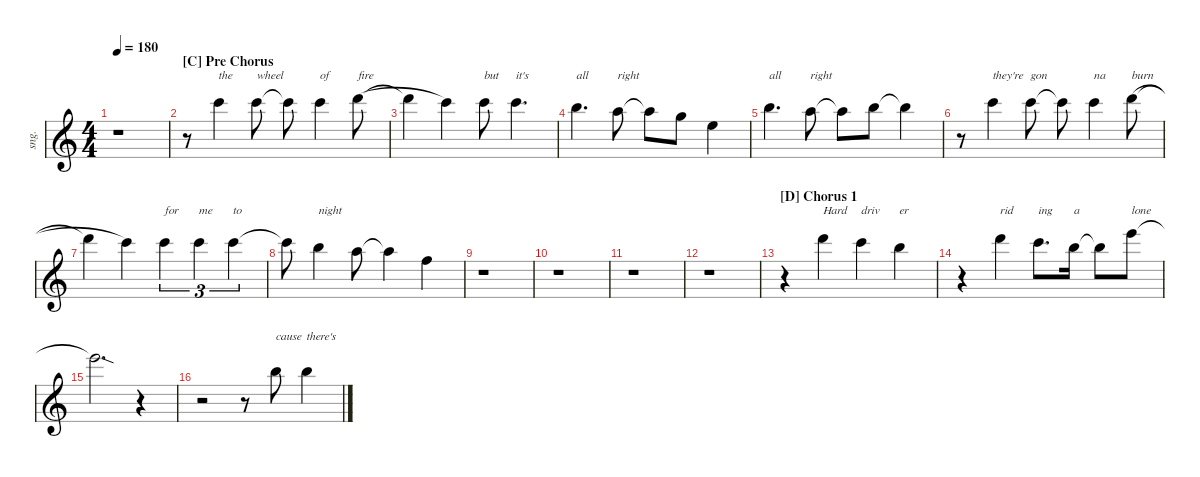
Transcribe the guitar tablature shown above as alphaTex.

\defaultSystemsLayout 4
\hideDynamics
\bracketExtendMode nobrackets
\otherSystemsTrackNameOrientation horizontal
\track ("Singer" "sng.") {instrument voiceoohs}
\staff {score}
\tuning (E4 B3 G3 D3 A2 E2)
\ts (4 4)
\tempo 180
\clef g2
\ks c
r.1{dy f beam Down} |
\section ("C" "Pre Chorus")
r.8{beam Down} 20.1.4{txt "the" dy mf beam Down} 20.1.8{txt "wheel" beam Down} 20.1{t}.8{beam Down} 20.1.4{txt "of" beam Down} 22.1.8{txt "fire" legatoorigin beam Down} |
22.1{t}.4{legatoorigin beam Down} 20.1.4{beam Down} 20.1.8{txt "but" beam Down} 20.1.4{d txt "it's" beam Down} |
19.1.4{d txt "all" beam Down} 17.1.8{txt "right" beam Down} 17.1{t}.8{beam Down} 15.1.8{beam Down} 17.2.4{beam Down} |
19.1.4{d txt "all" beam Down} 17.1.8{txt "right" beam Down} 17.1{t}.8{beam Down} 19.1.8{beam Down} 19.1{t}.4{beam Down} |
r.8{beam Down} 20.1.4{txt "they're" beam Down} 20.1.8{txt "gon" beam Down} 20.1{t}.8{beam Down} 20.1.4{txt "na" beam Down} 22.1.8{txt "burn" legatoorigin beam Down} |
22.1{t}.4{legatoorigin beam Down} 20.1.4{beam Down} 20.1.4{tu (3 2) txt "for" beam Down} 20.1.4{tu (3 2) txt "me" beam Down} 20.1.4{tu (3 2) txt "to" beam Down} |
20.1{t}.8{beam Down} 19.1.4{txt "night" beam Down} 17.1.8{beam Down} 17.1{t}.4{beam Down} 18.2.4{beam Down} |
r.1{beam Down} |
r.1{beam Down} |
r.1{beam Down} |
r.1{beam Down} |
\section ("D" "Chorus 1")
r.4{beam Down} 22.1.4{txt "Hard" dy f beam Down} 20.1.4{txt "driv" beam Down} 19.1.4{txt "er" beam Down} |
r.4{beam Down} 22.1.4{txt "rid" dy mf beam Down} 20.1.8{d txt "ing" beam Down} 19.1.16{txt "a" beam Down} 19.1{t}.8{beam Down} 24.1.8{txt "lone" beam Down} |
24.1{sod t}.2{d beam Down} r.4{beam Down} |
r.2{beam Down} r.8{beam Down} 19.1.8{txt "cause" beam Down} 19.1.4{txt "there's" beam Down}
